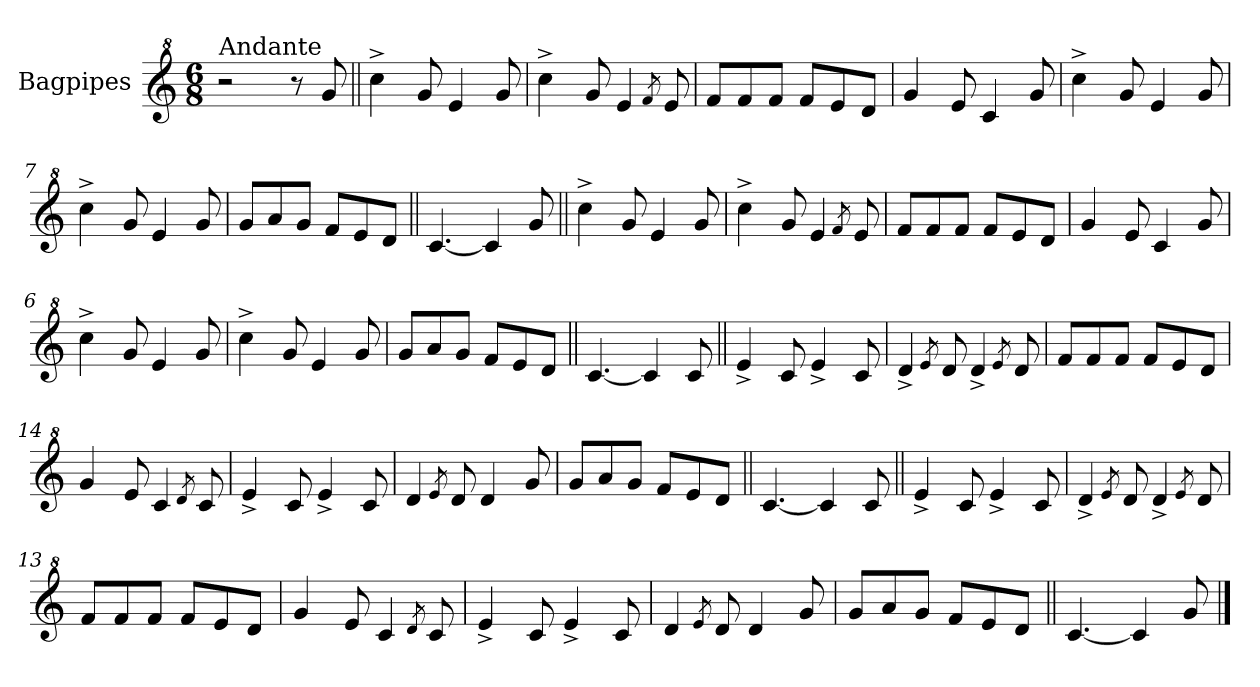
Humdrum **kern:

**kern
*part1
*staff1
*I"Bagpipes
*I'Bag
*clefG^2
*k[]
*C:
*M6/8
=1
!LO:TX:a:t=Andante
2r
8r
8gg/
=2||
4ccc^\
8gg/
4ee/
8gg/
=3
4ccc^\
8gg/
4ee/
8qff/
8ee/
=4
8ff/L
8ff/
8ff/J
8ff/L
8ee/
8dd/J
=5
4gg/
8ee/
4cc/
8gg/
=6
4ccc^\
8gg/
4ee/
8gg/
=7
4ccc^\
8gg/
4ee/
8gg/
!!LO:LB:g=z
=8
8gg/L
8aa/
8gg/J
8ff/L
8ee/
8dd/J
=9||
[4.cc/
4cc/]
8gg/
=2||
4ccc^\
8gg/
4ee/
8gg/
=3
4ccc^\
8gg/
4ee/
8qff/
8ee/
=4
8ff/L
8ff/
8ff/J
8ff/L
8ee/
8dd/J
=5
4gg/
8ee/
4cc/
8gg/
=6
4ccc^\
8gg/
4ee/
8gg/
=7
4ccc^\
8gg/
4ee/
8gg/
!!LO:LB:g=z
=8
8gg/L
8aa/
8gg/J
8ff/L
8ee/
8dd/J
=10||
[4.cc/
4cc/]
8cc/
=11||
4ee^/
8cc/
4ee^/
8cc/
=12
4dd^/
8qee/
8dd/
4dd^/
8qee/
8dd/
=13
8ff/L
8ff/
8ff/J
8ff/L
8ee/
8dd/J
!!LO:LB:g=z
=14
4gg/
8ee/
4cc/
8qdd/
8cc/
=15
4ee^/
8cc/
4ee^/
8cc/
=16
4dd/
8qee/
8dd/
4dd/
8gg/
=17
8gg/L
8aa/
8gg/J
8ff/L
8ee/
8dd/J
=18||
[4.cc/
4cc/]
8cc/
=11||
4ee^/
8cc/
4ee^/
8cc/
=12
4dd^/
8qee/
8dd/
4dd^/
8qee/
8dd/
=13
8ff/L
8ff/
8ff/J
8ff/L
8ee/
8dd/J
!!LO:LB:g=z
=14
4gg/
8ee/
4cc/
8qdd/
8cc/
=15
4ee^/
8cc/
4ee^/
8cc/
=16
4dd/
8qee/
8dd/
4dd/
8gg/
=17
8gg/L
8aa/
8gg/J
8ff/L
8ee/
8dd/J
=19||
[4.cc/
4cc/]
8gg/
==
*-
